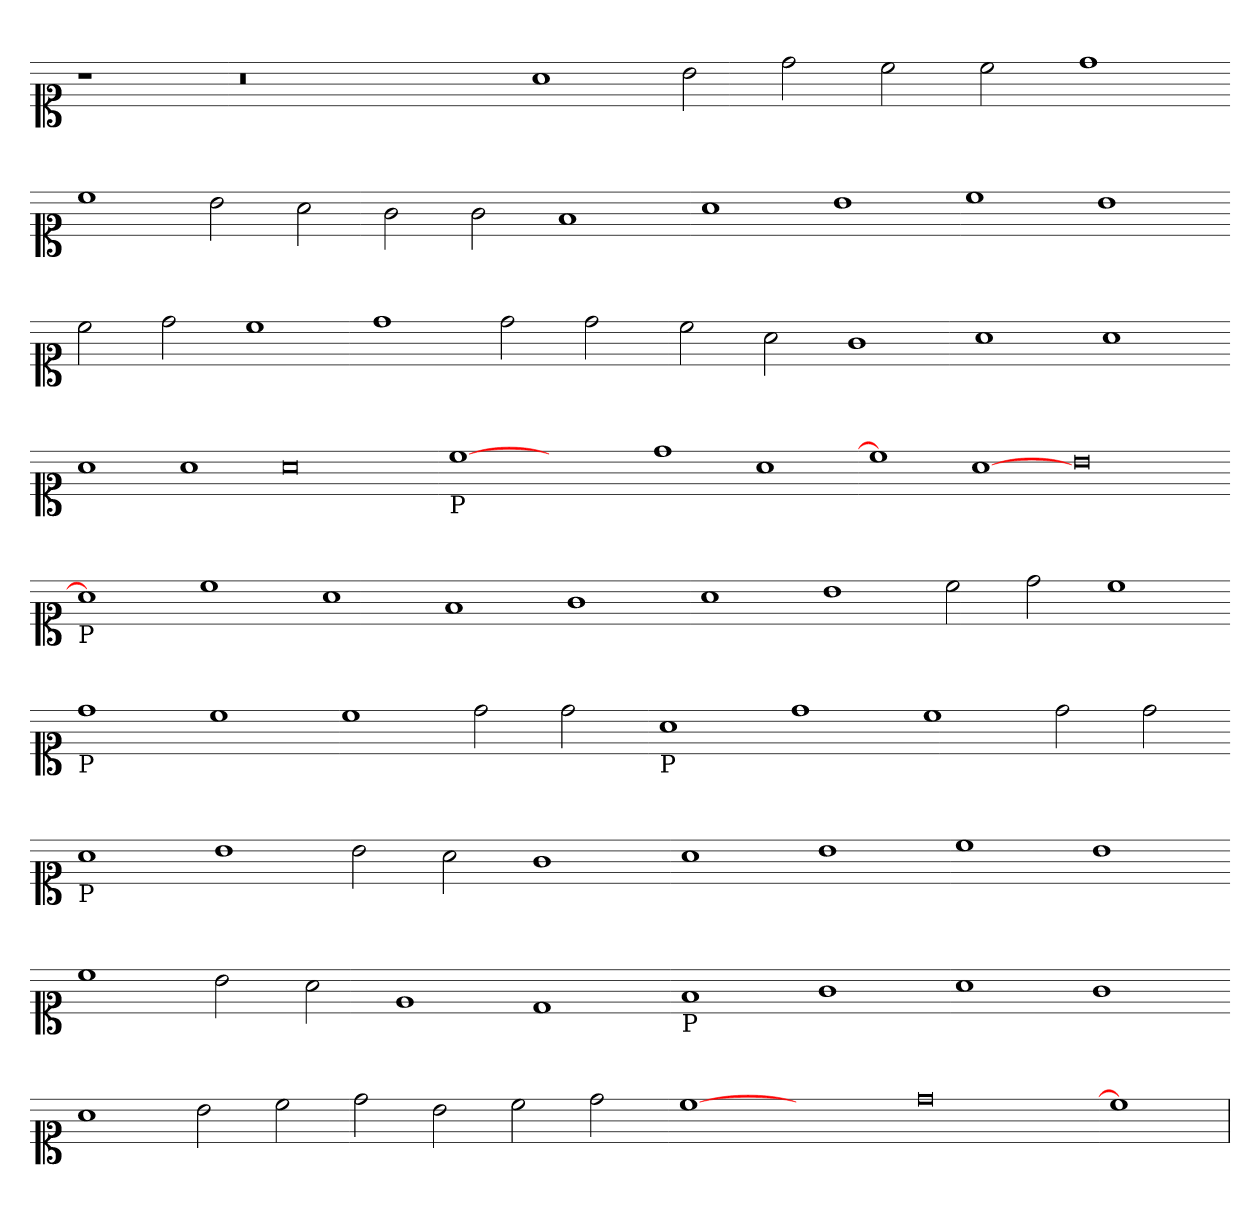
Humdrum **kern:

**kern
*part1
*staff1
*clefC1
*k[]
=
1r
=-
0.r
1a
2b
2dd
2cc
2cc
1dd
=-
1cc
2b
2a
2g
2g
1f
=-
1a
1b
1cc
1b
=-
2cc
2dd
1cc
1dd
2dd
2dd
=-
2cc
2a
1g
1a
1a
=-
1a
1a
0a
=-
!LO:TX:b:t=P
[1cc
1ryy
1dd
1a
=-
1cc]
[1a
0b
=-
!LO:TX:b:t=P
1a]
1cc
1a
1f
1g
=-
1a
1b
2cc
2dd
1cc
=-
!LO:TX:b:t=P
1dd
1cc
1cc
2dd
2dd
=-
!LO:TX:b:t=P
1a
1dd
1cc
2dd
2dd
=-
!LO:TX:b:t=P
1a
1b
2b
2a
1g
=-
1a
1b
1cc
1b
=-
1cc
2b
2a
1e
1d
=-
!LO:TX:b:t=P
1f
1g
1a
1g
=-
1a
2b
2cc
2dd
2b
2cc
2dd
=-
[1cc
1ryy
0dd
=1-
1cc]
=
*-
